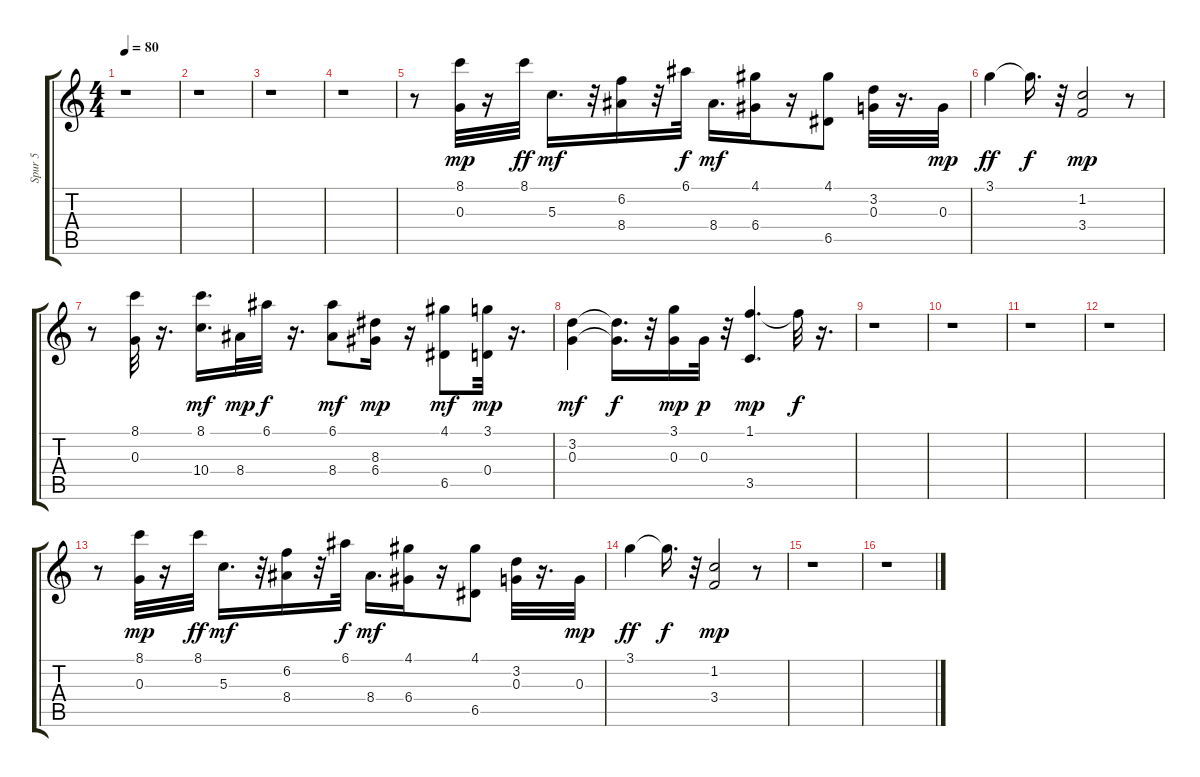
\track ("Spur 5" "Spur 5") {instrument acousticguitarsteel}
\staff {score tabs}
\tuning (E4 B3 G3 D3 A2 E2) {hide}
\ts (4 4)
\tempo 80
\clef g2
\ks c
r.1{dy mp} |
r.1 |
r.1 |
r.1 |
r.8 (8.1 0.3).32 r.16 8.1.32{dy ff} 5.3.16{d dy mf} r.32 (6.2 8.4).16 r.32 6.1.32{dy f} 8.4.16{d dy mf} (4.1 6.4).16 r.16 (4.1 6.5).8 (3.2 0.3).32 r.16{d} 0.3.32{dy mp} |
3.1.4{dy ff} 3.1{t}.16{d dy f} r.32 (1.2 3.4).2{dy mp} r.8 |
r.8 (8.1 0.3).32 r.16{d} (8.1 10.4).16{d dy mf} 8.4.32{dy mp} 6.1.32{dy f} r.16{d} (6.1 8.4).8{dy mf} (8.3 6.4).16{dy mp} r.16 (4.1 6.5).8{dy mf} (3.1 0.4).32{dy mp} r.16{d} |
(3.2 0.3).4{dy mf} (3.2{t} 0.3{t}).16{d dy f} r.32 (3.1 0.3).16{dy mp} 0.3.32{dy p} r.32 (1.1 3.5).4{d dy mp} 1.1{t}.32{dy f} r.16{d} |
r.1 |
r.1 |
r.1 |
r.1 |
r.8 (8.1 0.3).32{dy mp} r.16 8.1.32{dy ff} 5.3.16{d dy mf} r.32 (6.2 8.4).16 r.32 6.1.32{dy f} 8.4.16{d dy mf} (4.1 6.4).16 r.16 (4.1 6.5).8 (3.2 0.3).32 r.16{d} 0.3.32{dy mp} |
3.1.4{dy ff} 3.1{t}.16{d dy f} r.32 (1.2 3.4).2{dy mp} r.8 |
r.1 |
r.1
